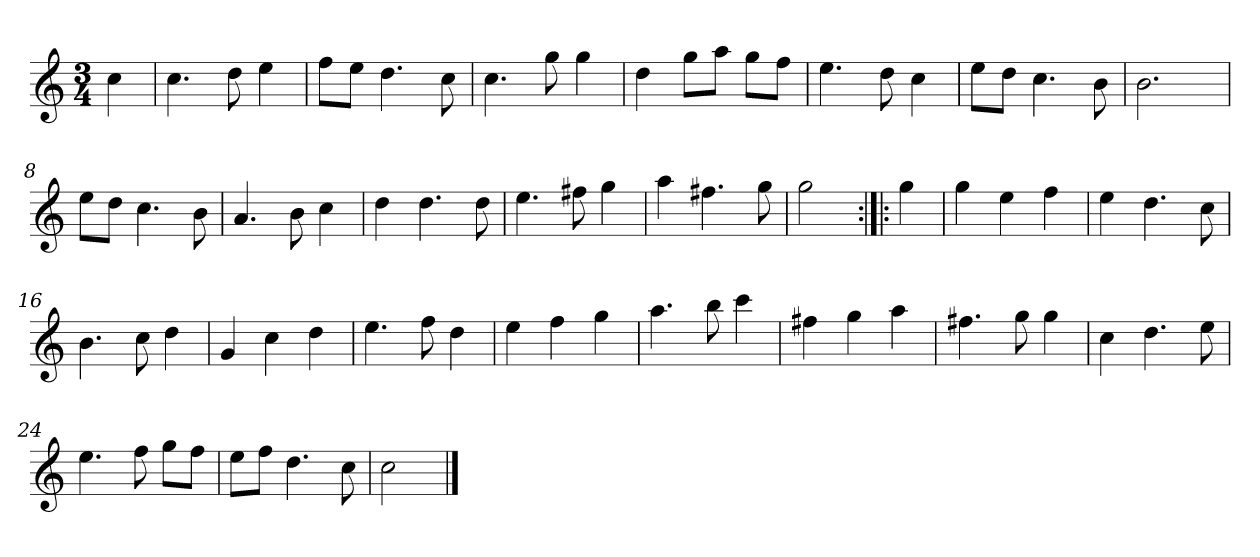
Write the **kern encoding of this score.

**kern
*part1
*staff1
*clefG2
*k[]
*C:
*M3/4
*MM120
=
4cc
=1
4.cc
8dd
4ee
=2
8ff\L
8ee\J
4.dd
8cc
=3
4.cc
8gg
4gg
=4
4dd
8gg\L
8aa\J
8gg\L
8ff\J
=5
4.ee
8dd
4cc
=6
8ee\L
8dd\J
4.cc
8b
=7
2.b
=8
8ee\L
8dd\J
4.cc
8b
=9
4.a
8b
4cc
=10
4dd
4.dd
8dd
=11
4.ee
8ff#X
4gg
=12
4aa
4.ff#X
8gg
=13
2gg
=:|!|:
4gg
=14
4gg
4ee
4ff
=15
4ee
4.dd
8cc
=16
4.b
8cc
4dd
=17
4g
4cc
4dd
=18
4.ee
8ff
4dd
=19
4ee
4ff
4gg
=20
4.aa
8bb
4ccc
=21
4ff#X
4gg
4aa
=22
4.ff#X
8gg
4gg
=23
4cc
4.dd
8ee
=24
4.ee
8ff
8gg\L
8ff\J
=25
8ee\L
8ff\J
4.dd
8cc
=26
2cc
==
*-
